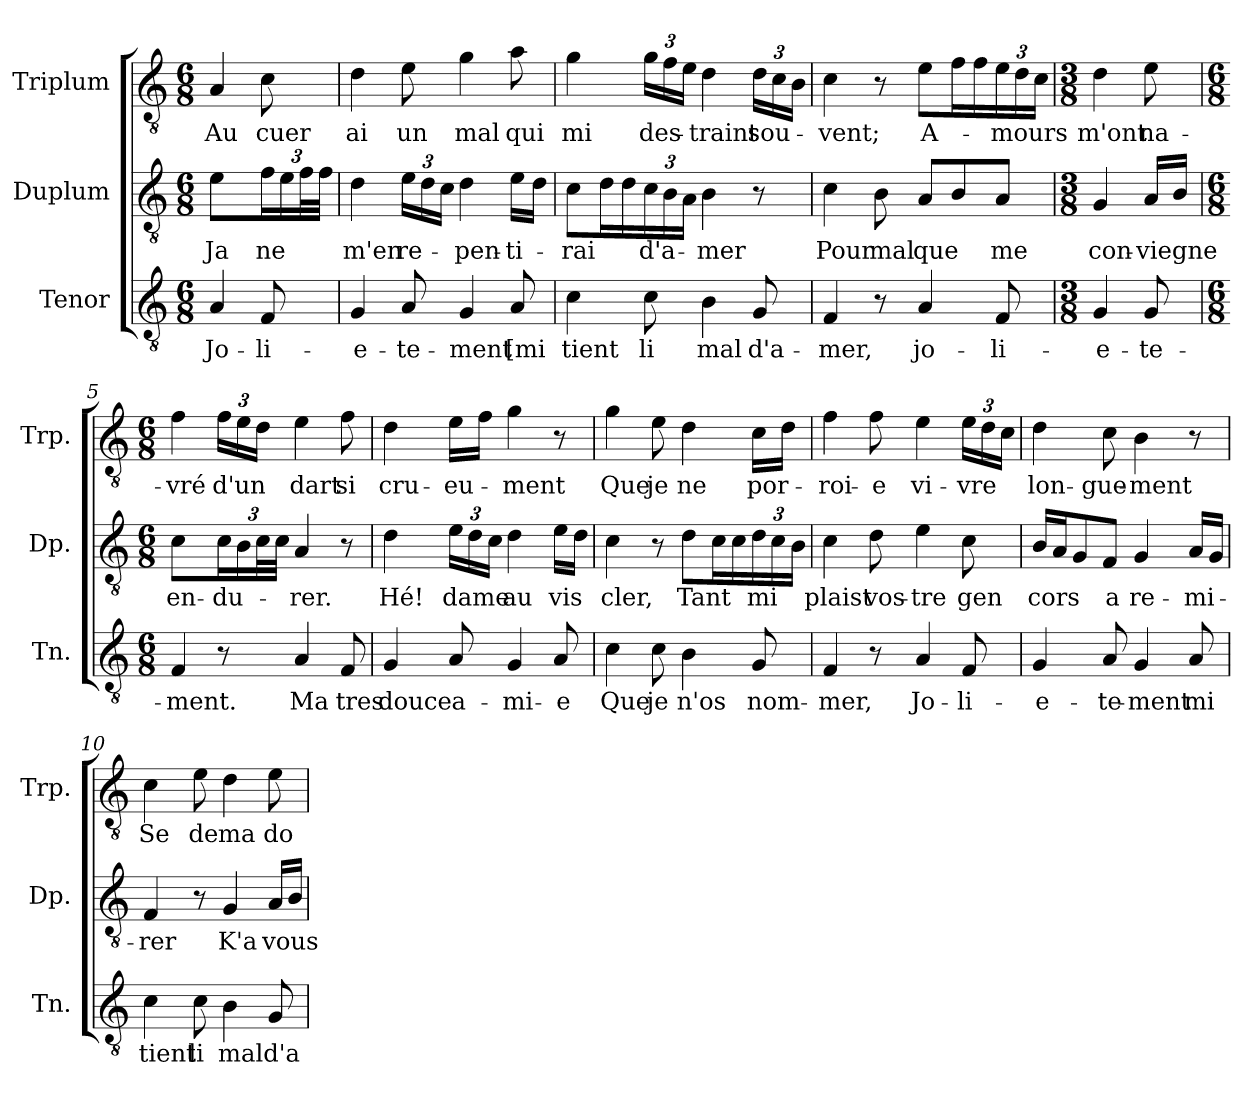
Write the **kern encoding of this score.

**kern	**text	**kern	**text	**kern	**text
*part3	*part3	*part2	*part2	*part1	*part1
*staff3	*staff3	*staff2	*staff2	*staff1	*staff1
*I"Tenor	*	*I"Duplum	*	*I"Triplum	*
*I'Tn.	*	*I'Dp.	*	*I'Trp.	*
*clefGv2	*	*clefGv2	*	*clefGv2	*
*k[]	*	*k[]	*	*k[]	*
*M6/8	*	*M6/8	*	*M6/8	*
=	=	=	=	=	=
!	!LO:LY:b	!	!LO:LY:b	!	!LO:LY:b
4A/	Jo-	4e\	Ja	4A/	Au
!	!LO:LY:b	!	!	!	!
*	*	*Xbrackettup	*	*	*
!	!	!	!LO:LY:b	!	!LO:LY:b
8F/	-li-	24f\LL	ne	8c\	cuer
.	.	24e\	.	.	.
*	*	*tremolo	*	*	*
.	.	48f\	.	.	.
.	.	48f\JJJ	.	.	.
*	*	*Xtremolo	*	*	*
=1	=1	=1	=1	=1	=1
!	!LO:LY:b	!	!LO:LY:b	!	!LO:LY:b
4G/	-e-	4d\	m'en	4d\	ai
!	!LO:LY:b	!	!LO:LY:b	!	!LO:LY:b
8A/	-te-	24e\LL	re-	8e\	un
.	.	24d\	.	.	.
.	.	24c\JJ	.	.	.
!	!LO:LY:b	!	!LO:LY:b	!	!LO:LY:b
4G/	-ment	4d\	-pen-	4g\	mal
!	!LO:LY:b	!	!LO:LY:b	!	!LO:LY:b
8A/	[mi	16e\LL	-ti-	8a\	qui
.	.	16d\JJ	.	.	.
=2	=2	=2	=2	=2	=2
!	!LO:LY:b	!	!LO:LY:b	!	!LO:LY:b
4c\	tient	8c\L	-rai	4g\	mi
*	*	*tremolo	*	*	*
.	.	16d\	.	.	.
.	.	16d\	.	.	.
*	*	*Xtremolo	*	*	*
!	!LO:LY:b	!	!LO:LY:b	!	!
*	*	*	*	*Xbrackettup	*
!	!	!	!	!	!LO:LY:b
8c\	li	24c\L	d'a-	24g\LL	des-
.	.	24B\	.	24f\	.
.	.	24A\JJ	.	24e\JJ	.
!	!LO:LY:b	!	!LO:LY:b	!	!LO:LY:b
4B\	mal	4B\	-mer	4d\	-traint
!	!LO:LY:b	!	!	!	!LO:LY:b
8G/	d'a-	8r	.	24d\LL	sou-
.	.	.	.	24c\	.
.	.	.	.	24B\JJ	.
=3	=3	=3	=3	=3	=3
!	!LO:LY:b	!	!LO:LY:b	!	!LO:LY:b
4F/	-mer,	4c\	Pour	4c\	-vent;
!	!	!	!LO:LY:b	!	!
8r	.	8B\	mal	8r	.
!	!LO:LY:b	!	!LO:LY:b	!	!LO:LY:b
4A/	jo-	8A/L	que	8e\L	A-
*	*	*	*	*tremolo	*
.	.	8B/	.	16f\	.
.	.	.	.	16f\	.
*	*	*	*	*Xtremolo	*
!	!LO:LY:b	!	!LO:LY:b	!	!LO:LY:b
8F/	-li-	8A/J	me	24e\L	-mours
.	.	.	.	24d\	.
.	.	.	.	24c\JJ	.
=4	=4	=4	=4	=4	=4
*M3/8	*	*M3/8	*	*M3/8	*
!	!LO:LY:b	!	!LO:LY:b	!	!LO:LY:b
4G/	-e-	4G/	con-	4d\	m'ont
!	!LO:LY:b	!	!LO:LY:b	!	!LO:LY:b
8G/	-te-	16A/LL	-viegne	8e\	na-
.	.	16B/JJ	.	.	.
!!LO:LB:g=z
=5	=5	=5	=5	=5	=5
*M6/8	*	*M6/8	*	*M6/8	*
!	!LO:LY:b	!	!LO:LY:b	!	!LO:LY:b
4F/	-ment.	4c\	en-	4f\	-vré
!	!	!	!LO:LY:b	!	!LO:LY:b
8r	.	24c\LL	-du-	24f\LL	d'un
.	.	24B\	.	24e\	.
*	*	*tremolo	*	*	*
.	.	48c\	.	24d\JJ	.
.	.	48c\JJJ	.	.	.
*	*	*Xtremolo	*	*	*
!	!LO:LY:b	!	!LO:LY:b	!	!LO:LY:b
4A/	Ma	4A/	-rer.	4e\	dart
!	!LO:LY:b	!	!	!	!LO:LY:b
8F/	tres	8r	.	8f\	si
=6	=6	=6	=6	=6	=6
!	!LO:LY:b	!	!LO:LY:b	!	!LO:LY:b
4G/	douce	4d\	Hé!	4d\	cru-
!	!LO:LY:b	!	!LO:LY:b	!	!LO:LY:b
8A/	a-	24e\LL	dame	16e\LL	-eu-
.	.	24d\	.	.	.
.	.	.	.	16f\JJ	.
.	.	24c\JJ	.	.	.
!	!LO:LY:b	!	!LO:LY:b	!	!LO:LY:b
4G/	-mi-	4d\	au	4g\	-ment
!	!LO:LY:b	!	!LO:LY:b	!	!
8A/	-e	16e\LL	vis	8r	.
.	.	16d\JJ	.	.	.
=7	=7	=7	=7	=7	=7
!	!LO:LY:b	!	!LO:LY:b	!	!LO:LY:b
4c\	Que	4c\	cler,	4g\	Que
!	!LO:LY:b	!	!	!	!LO:LY:b
8c\	je	8r	.	8e\	je
!	!LO:LY:b	!	!LO:LY:b	!	!LO:LY:b
4B\	n'os	8d\L	Tant	4d\	ne
*	*	*tremolo	*	*	*
.	.	16c\	.	.	.
.	.	16c\	.	.	.
*	*	*Xtremolo	*	*	*
!	!LO:LY:b	!	!LO:LY:b	!	!LO:LY:b
8G/	nom-	24d\L	mi	16c\LL	por-
.	.	24c\	.	.	.
.	.	.	.	16d\JJ	.
.	.	24B\JJ	.	.	.
=8	=8	=8	=8	=8	=8
!	!LO:LY:b	!	!LO:LY:b	!	!LO:LY:b
4F/	-mer,	4c\	plaist	4f\	-roi-
!	!	!	!LO:LY:b	!	!LO:LY:b
8r	.	8d\	vos-	8f\	-e
!	!LO:LY:b	!	!LO:LY:b	!	!LO:LY:b
4A/	Jo-	4e\	-tre	4e\	vi-
!	!LO:LY:b	!	!LO:LY:b	!	!LO:LY:b
8F/	-li-	8c\	gen	24e\LL	-vre
.	.	.	.	24d\	.
.	.	.	.	24c\JJ	.
!!LO:LB:g=z
=9	=9	=9	=9	=9	=9
!	!LO:LY:b	!	!LO:LY:b	!	!LO:LY:b
4G/	-e-	16B/LL	cors	4d\	lon-
.	.	16A/J	.	.	.
.	.	8G/	.	.	.
!	!LO:LY:b	!	!LO:LY:b	!	!LO:LY:b
8A/	-te-	8F/J	a	8c\	-gue-
!	!LO:LY:b	!	!LO:LY:b	!	!LO:LY:b
4G/	-ment	4G/	re-	4B\	-ment
!	!LO:LY:b	!	!LO:LY:b	!	!
8A/	mi	16A/LL	-mi-	8r	.
.	.	16G/JJ	.	.	.
=10	=10	=10	=10	=10	=10
!	!LO:LY:b	!	!LO:LY:b	!	!LO:LY:b
4c\	tient	4F/	-rer	4c\	Se
!	!LO:LY:b	!	!	!	!LO:LY:b
8c\	li	8r	.	8e\	de
!	!LO:LY:b	!	!LO:LY:b	!	!LO:LY:b
4B\	mal	4G/	K'a	4d\	ma
!	!LO:LY:b	!	!LO:LY:b	!	!LO:LY:b
8G/	d'a-	16A/LL	vous	8e\	do-
.	.	16B/JJ	.	.	.
=	=	=	=	=	=
*-	*-	*-	*-	*-	*-
